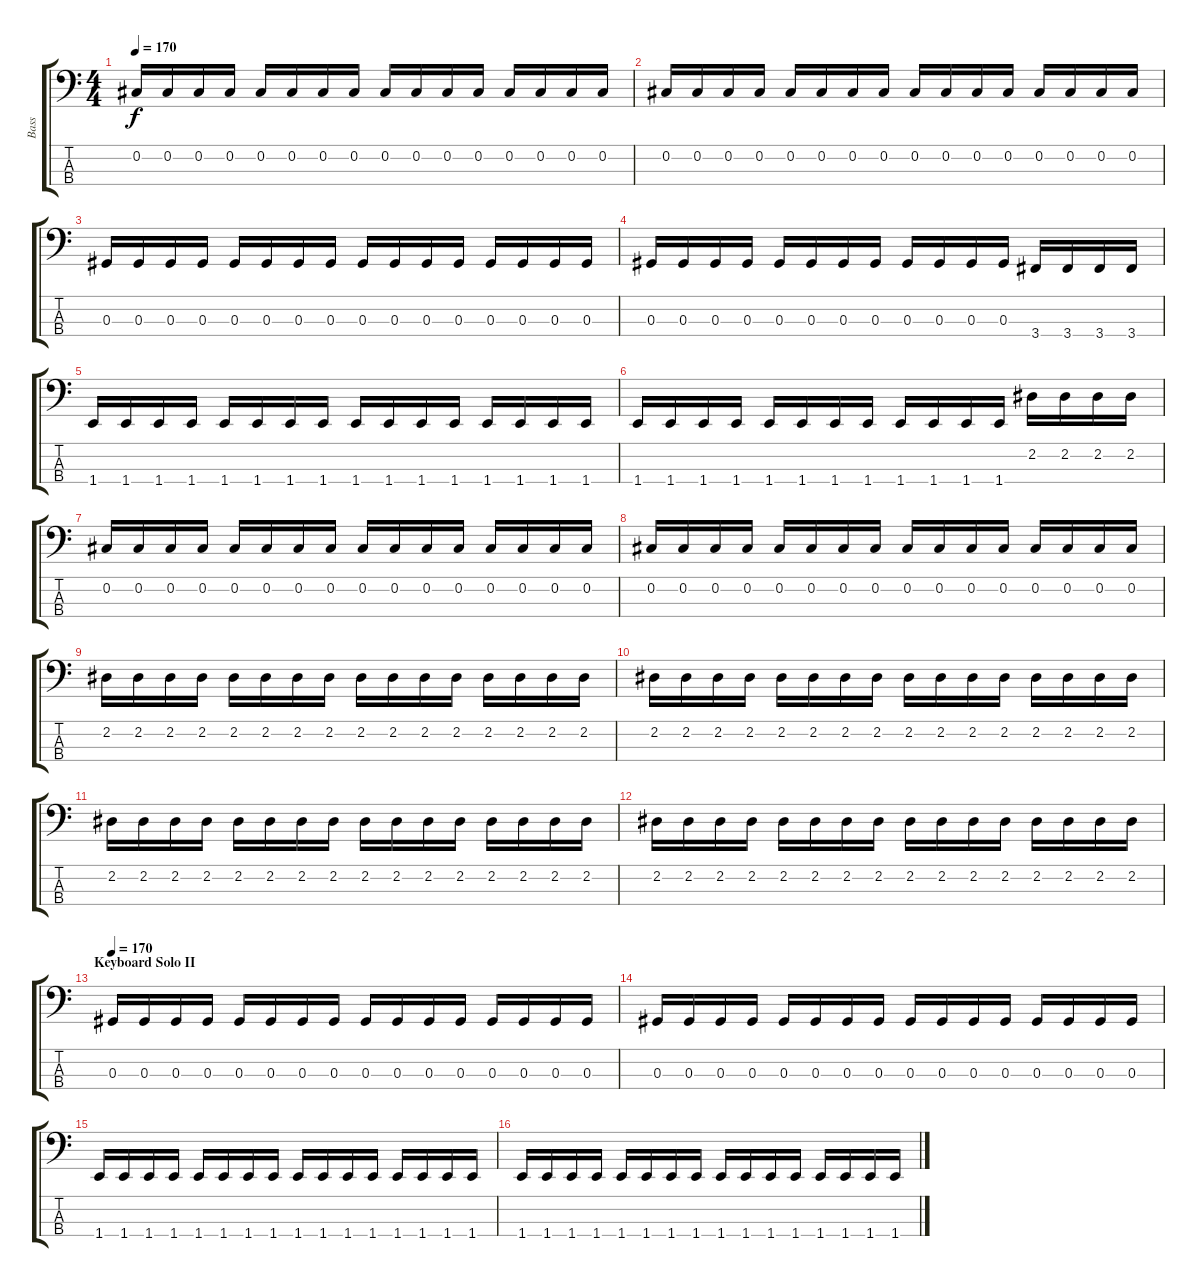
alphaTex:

\track ("Bass" "Bass") {instrument electricbasspick}
\staff {score tabs}
\tuning (Gb2 Db2 Ab1 Eb1) {hide}
\ts (4 4)
\tempo 170
\clef f4
\ks c
0.2.16{dy f} 0.2.16 0.2.16 0.2.16 0.2.16 0.2.16 0.2.16 0.2.16 0.2.16 0.2.16 0.2.16 0.2.16 0.2.16 0.2.16 0.2.16 0.2.16 |
0.2.16 0.2.16 0.2.16 0.2.16 0.2.16 0.2.16 0.2.16 0.2.16 0.2.16 0.2.16 0.2.16 0.2.16 0.2.16 0.2.16 0.2.16 0.2.16 |
0.3.16 0.3.16 0.3.16 0.3.16 0.3.16 0.3.16 0.3.16 0.3.16 0.3.16 0.3.16 0.3.16 0.3.16 0.3.16 0.3.16 0.3.16 0.3.16 |
0.3.16 0.3.16 0.3.16 0.3.16 0.3.16 0.3.16 0.3.16 0.3.16 0.3.16 0.3.16 0.3.16 0.3.16 3.4.16 3.4.16 3.4.16 3.4.16 |
1.4.16 1.4.16 1.4.16 1.4.16 1.4.16 1.4.16 1.4.16 1.4.16 1.4.16 1.4.16 1.4.16 1.4.16 1.4.16 1.4.16 1.4.16 1.4.16 |
1.4.16 1.4.16 1.4.16 1.4.16 1.4.16 1.4.16 1.4.16 1.4.16 1.4.16 1.4.16 1.4.16 1.4.16 2.2.16 2.2.16 2.2.16 2.2.16 |
0.2.16 0.2.16 0.2.16 0.2.16 0.2.16 0.2.16 0.2.16 0.2.16 0.2.16 0.2.16 0.2.16 0.2.16 0.2.16 0.2.16 0.2.16 0.2.16 |
0.2.16 0.2.16 0.2.16 0.2.16 0.2.16 0.2.16 0.2.16 0.2.16 0.2.16 0.2.16 0.2.16 0.2.16 0.2.16 0.2.16 0.2.16 0.2.16 |
2.2.16 2.2.16 2.2.16 2.2.16 2.2.16 2.2.16 2.2.16 2.2.16 2.2.16 2.2.16 2.2.16 2.2.16 2.2.16 2.2.16 2.2.16 2.2.16 |
2.2.16 2.2.16 2.2.16 2.2.16 2.2.16 2.2.16 2.2.16 2.2.16 2.2.16 2.2.16 2.2.16 2.2.16 2.2.16 2.2.16 2.2.16 2.2.16 |
2.2.16 2.2.16 2.2.16 2.2.16 2.2.16 2.2.16 2.2.16 2.2.16 2.2.16 2.2.16 2.2.16 2.2.16 2.2.16 2.2.16 2.2.16 2.2.16 |
2.2.16 2.2.16 2.2.16 2.2.16 2.2.16 2.2.16 2.2.16 2.2.16 2.2.16 2.2.16 2.2.16 2.2.16 2.2.16 2.2.16 2.2.16 2.2.16 |
\section ("" "Keyboard Solo II")
\tempo 170
0.3.16 0.3.16 0.3.16 0.3.16 0.3.16 0.3.16 0.3.16 0.3.16 0.3.16 0.3.16 0.3.16 0.3.16 0.3.16 0.3.16 0.3.16 0.3.16 |
0.3.16 0.3.16 0.3.16 0.3.16 0.3.16 0.3.16 0.3.16 0.3.16 0.3.16 0.3.16 0.3.16 0.3.16 0.3.16 0.3.16 0.3.16 0.3.16 |
1.4.16 1.4.16 1.4.16 1.4.16 1.4.16 1.4.16 1.4.16 1.4.16 1.4.16 1.4.16 1.4.16 1.4.16 1.4.16 1.4.16 1.4.16 1.4.16 |
1.4.16 1.4.16 1.4.16 1.4.16 1.4.16 1.4.16 1.4.16 1.4.16 1.4.16 1.4.16 1.4.16 1.4.16 1.4.16 1.4.16 1.4.16 1.4.16
